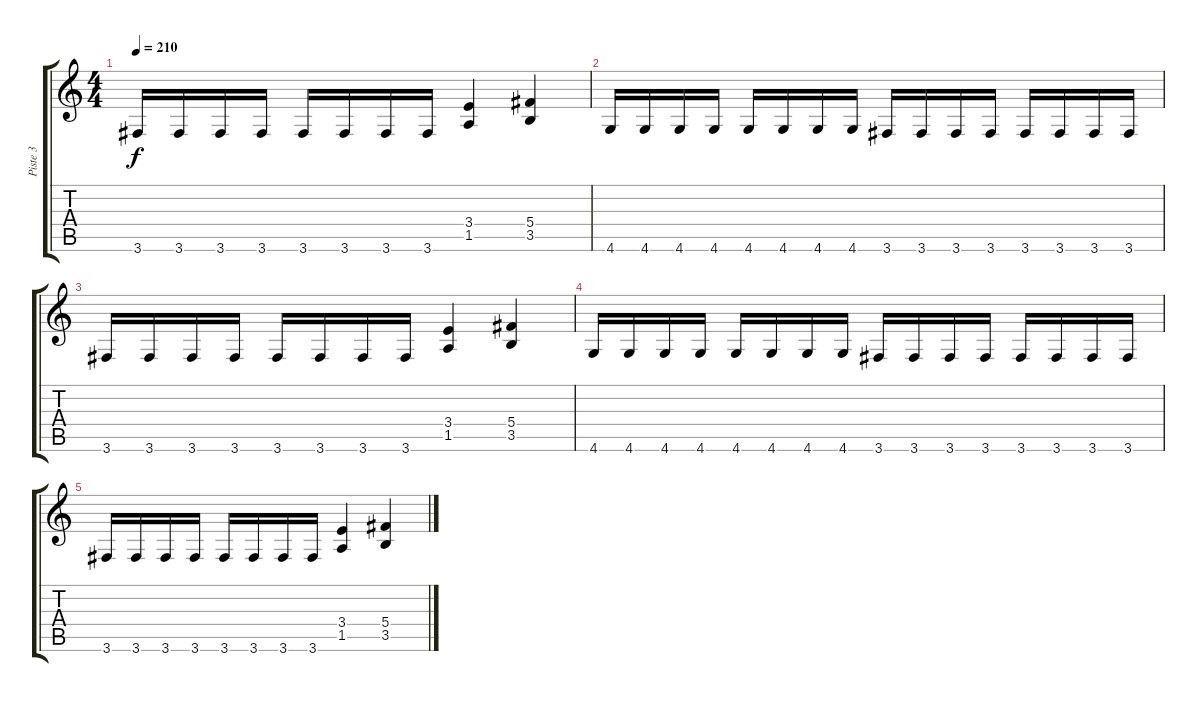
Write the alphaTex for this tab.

\track ("Piste 3" "Piste 3") {instrument distortionguitar}
\staff {score tabs}
\tuning (Eb4 Bb3 Gb3 Db3 Ab2 Eb2) {hide}
\ts (4 4)
\tempo 210
\clef g2
\ks c
3.6.16{dy f} 3.6.16 3.6.16 3.6.16 3.6.16 3.6.16 3.6.16 3.6.16 (3.4 1.5).4 (5.4 3.5).4 |
4.6.16 4.6.16 4.6.16 4.6.16 4.6.16 4.6.16 4.6.16 4.6.16 3.6.16 3.6.16 3.6.16 3.6.16 3.6.16 3.6.16 3.6.16 3.6.16 |
3.6.16 3.6.16 3.6.16 3.6.16 3.6.16 3.6.16 3.6.16 3.6.16 (3.4 1.5).4 (5.4 3.5).4 |
4.6.16 4.6.16 4.6.16 4.6.16 4.6.16 4.6.16 4.6.16 4.6.16 3.6.16 3.6.16 3.6.16 3.6.16 3.6.16 3.6.16 3.6.16 3.6.16 |
3.6.16 3.6.16 3.6.16 3.6.16 3.6.16 3.6.16 3.6.16 3.6.16 (3.4 1.5).4 (5.4 3.5).4
